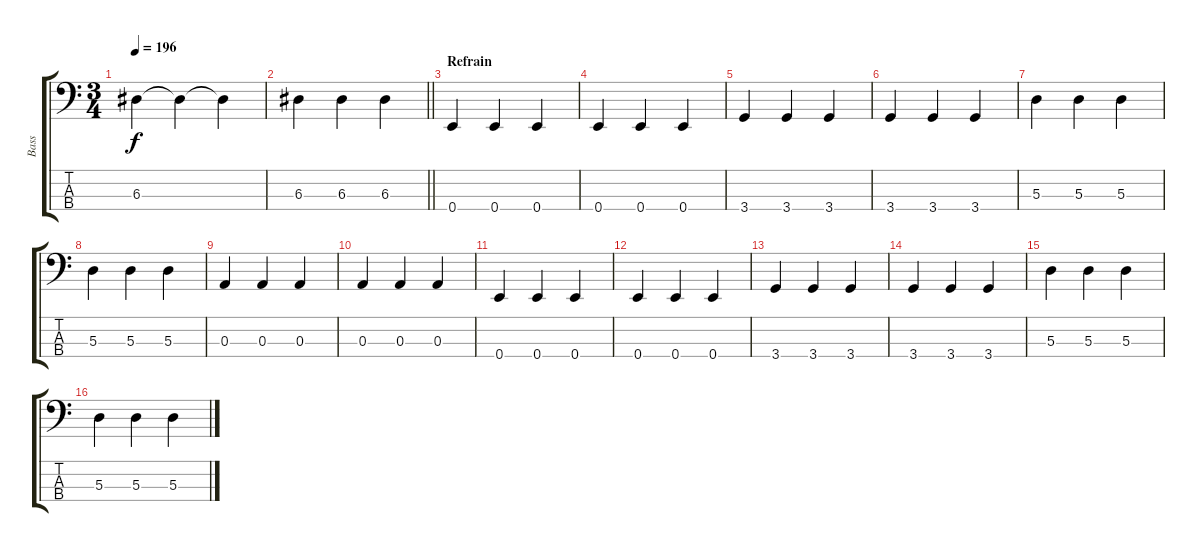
\track ("Bass" "Bass") {instrument electricbassfinger}
\staff {score tabs}
\tuning (G2 D2 A1 E1) {hide}
\ts (3 4)
\tempo 196
\clef f4
\ks c
6.3.4{dy f} 6.3{t}.4 6.3{t}.4 |
\barLineRight lightlight
6.3.4 6.3.4 6.3.4 |
\section ("" "Refrain")
0.4.4 0.4.4 0.4.4 |
0.4.4 0.4.4 0.4.4 |
3.4.4 3.4.4 3.4.4 |
3.4.4 3.4.4 3.4.4 |
5.3.4 5.3.4 5.3.4 |
5.3.4 5.3.4 5.3.4 |
0.3.4 0.3.4 0.3.4 |
0.3.4 0.3.4 0.3.4 |
0.4.4 0.4.4 0.4.4 |
0.4.4 0.4.4 0.4.4 |
3.4.4 3.4.4 3.4.4 |
3.4.4 3.4.4 3.4.4 |
5.3.4 5.3.4 5.3.4 |
5.3.4 5.3.4 5.3.4
